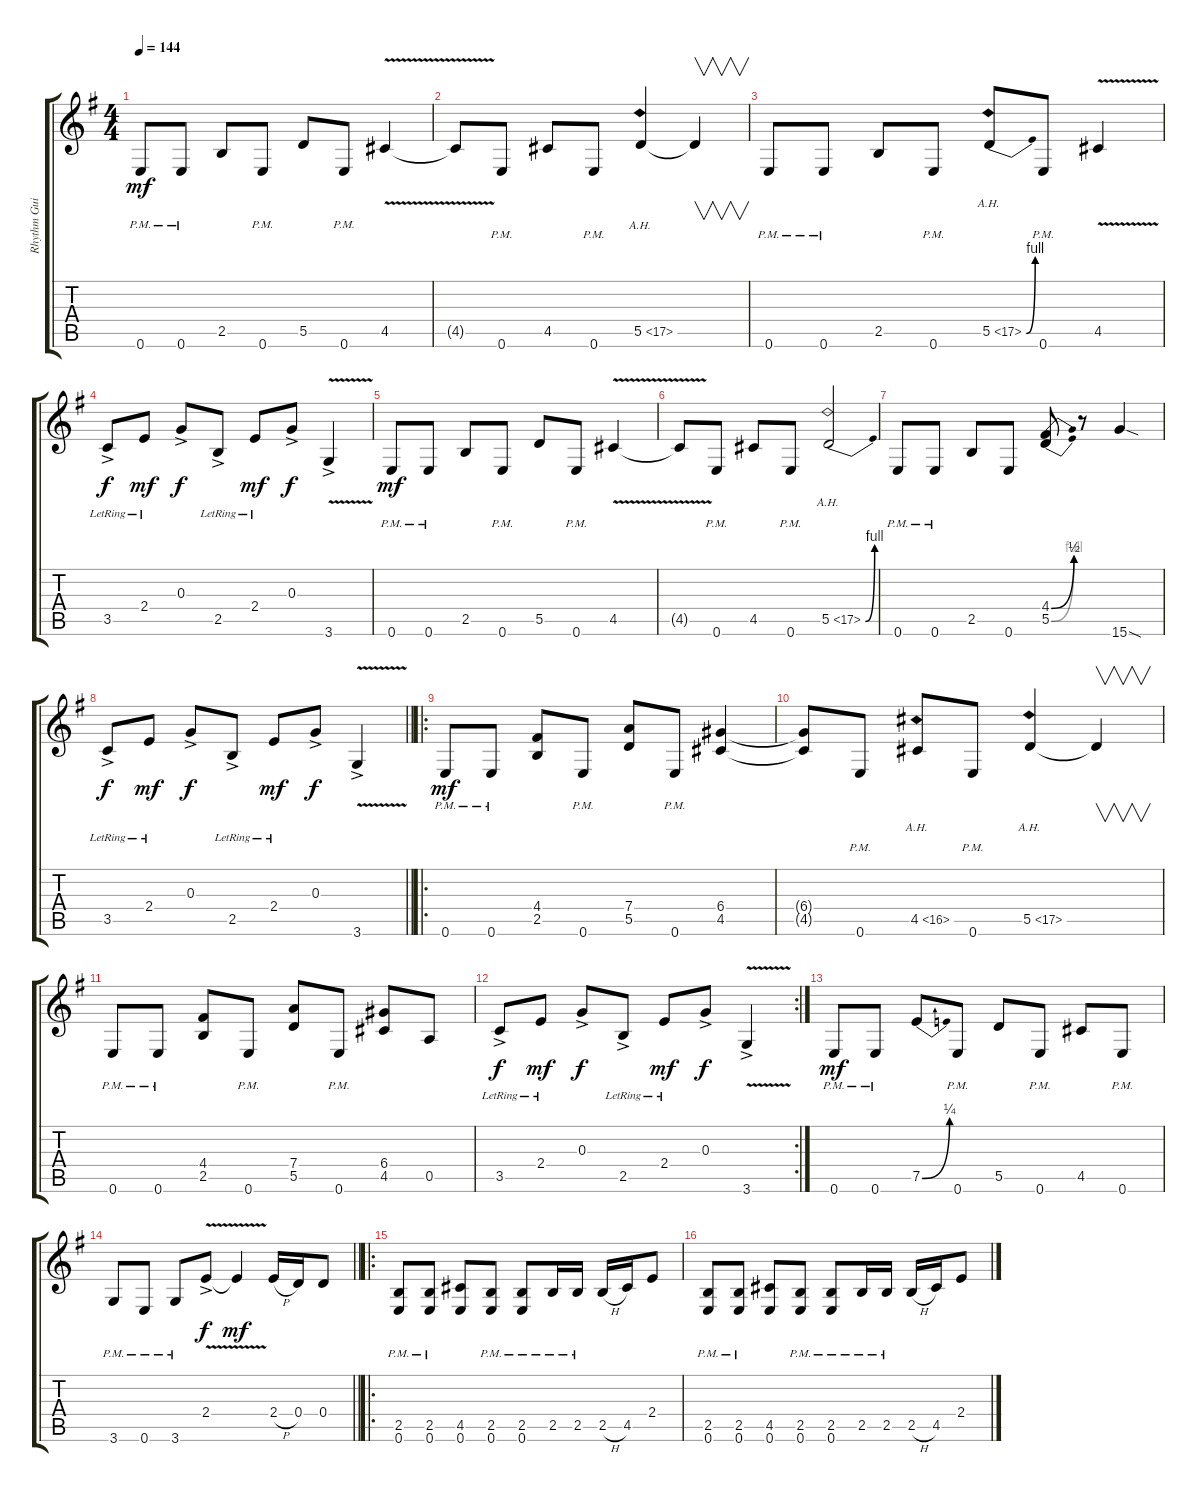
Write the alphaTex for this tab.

\track ("Rhythm Guitar 1" "Rhythm Gui") {instrument distortionguitar}
\staff {score tabs}
\tuning (E4 B3 G3 D3 A2 E2) {hide}
\ts (4 4)
\tempo 144
\clef g2
\ks g
0.6{pm}.8{dy mf instrument distortionguitar} 0.6{pm}.8 2.5.8 0.6{pm}.8 5.5.8 0.6{pm}.8 4.5{v}.4 |
4.5{v t}.8 0.6{pm}.8 4.5.8 0.6{pm}.8 5.5{ah 12}.4 5.5{t}.4{v} |
0.6{pm}.8 0.6{pm}.8 2.5.8 0.6{pm}.8 5.5{be (bend 0 0 60 4) ah 12}.8 0.6{pm}.8 4.5{v}.4 |
3.5{ac lr}.8{dy f} 2.4{lr}.8{dy mf} 0.3{ac}.8{dy f} 2.5{ac lr}.8 2.4{lr}.8{dy mf} 0.3{ac}.8{dy f} 3.6{v ac}.4 |
0.6{pm}.8{dy mf} 0.6{pm}.8 2.5.8 0.6{pm}.8 5.5.8 0.6{pm}.8 4.5{v}.4 |
4.5{v t}.8 0.6{pm}.8 4.5.8 0.6{pm}.8 5.5{be (bend 0 0 60 4) ah 12}.2 |
0.6{pm}.8 0.6{pm}.8 2.5.8 0.6.8 (4.4{be (bend 0 0 60 2)} 5.5{be (bend 0 0 60 4)}).8 r.8 15.6{sod}.4 |
\barLineRight lightlight
3.5{ac lr}.8{dy f} 2.4{lr}.8{dy mf} 0.3{ac}.8{dy f} 2.5{ac lr}.8 2.4{lr}.8{dy mf} 0.3{ac}.8{dy f} 3.6{v ac}.4 |
\ro
0.6{pm}.8{dy mf} 0.6{pm}.8 (4.4 2.5).8 0.6{pm}.8 (7.4 5.5).8 0.6{pm}.8 (6.4 4.5).4 |
(6.4{t} 4.5{t}).8 0.6{pm}.8 4.5{ah 12}.8 0.6{pm}.8 5.5{ah 12}.4 5.5{t}.4{v} |
0.6{pm}.8 0.6{pm}.8 (4.4 2.5).8 0.6{pm}.8 (7.4 5.5).8 0.6{pm}.8 (6.4 4.5).8 0.5.8 |
\rc 2
3.5{ac lr}.8{dy f} 2.4{lr}.8{dy mf} 0.3{ac}.8{dy f} 2.5{ac lr}.8 2.4{lr}.8{dy mf} 0.3{ac}.8{dy f} 3.6{v ac}.4 |
0.6{pm}.8{dy mf} 0.6{pm}.8 7.5{be (bend 0 0 60 1)}.8 0.6{pm}.8 5.5.8 0.6{pm}.8 4.5.8 0.6{pm}.8 |
\barLineRight lightlight
3.6{pm}.8 0.6{pm}.8 3.6{pm}.8 2.4{v ac}.8{dy f} 2.4{v t}.4{dy mf} 2.4{h}.16 0.4.16 0.4.8 |
\ro
(2.5{pm} 0.6{pm}).8 (2.5{pm} 0.6{pm}).8 (4.5 0.6).8 (2.5{pm} 0.6{pm}).8 (2.5{pm} 0.6{pm}).8 2.5{pm}.16 2.5{pm}.16 2.5{h}.16 4.5.16 2.4.8 |
(2.5{pm} 0.6{pm}).8 (2.5{pm} 0.6{pm}).8 (4.5 0.6).8 (2.5{pm} 0.6{pm}).8 (2.5{pm} 0.6{pm}).8 2.5{pm}.16 2.5{pm}.16 2.5{h}.16 4.5.16 2.4.8
